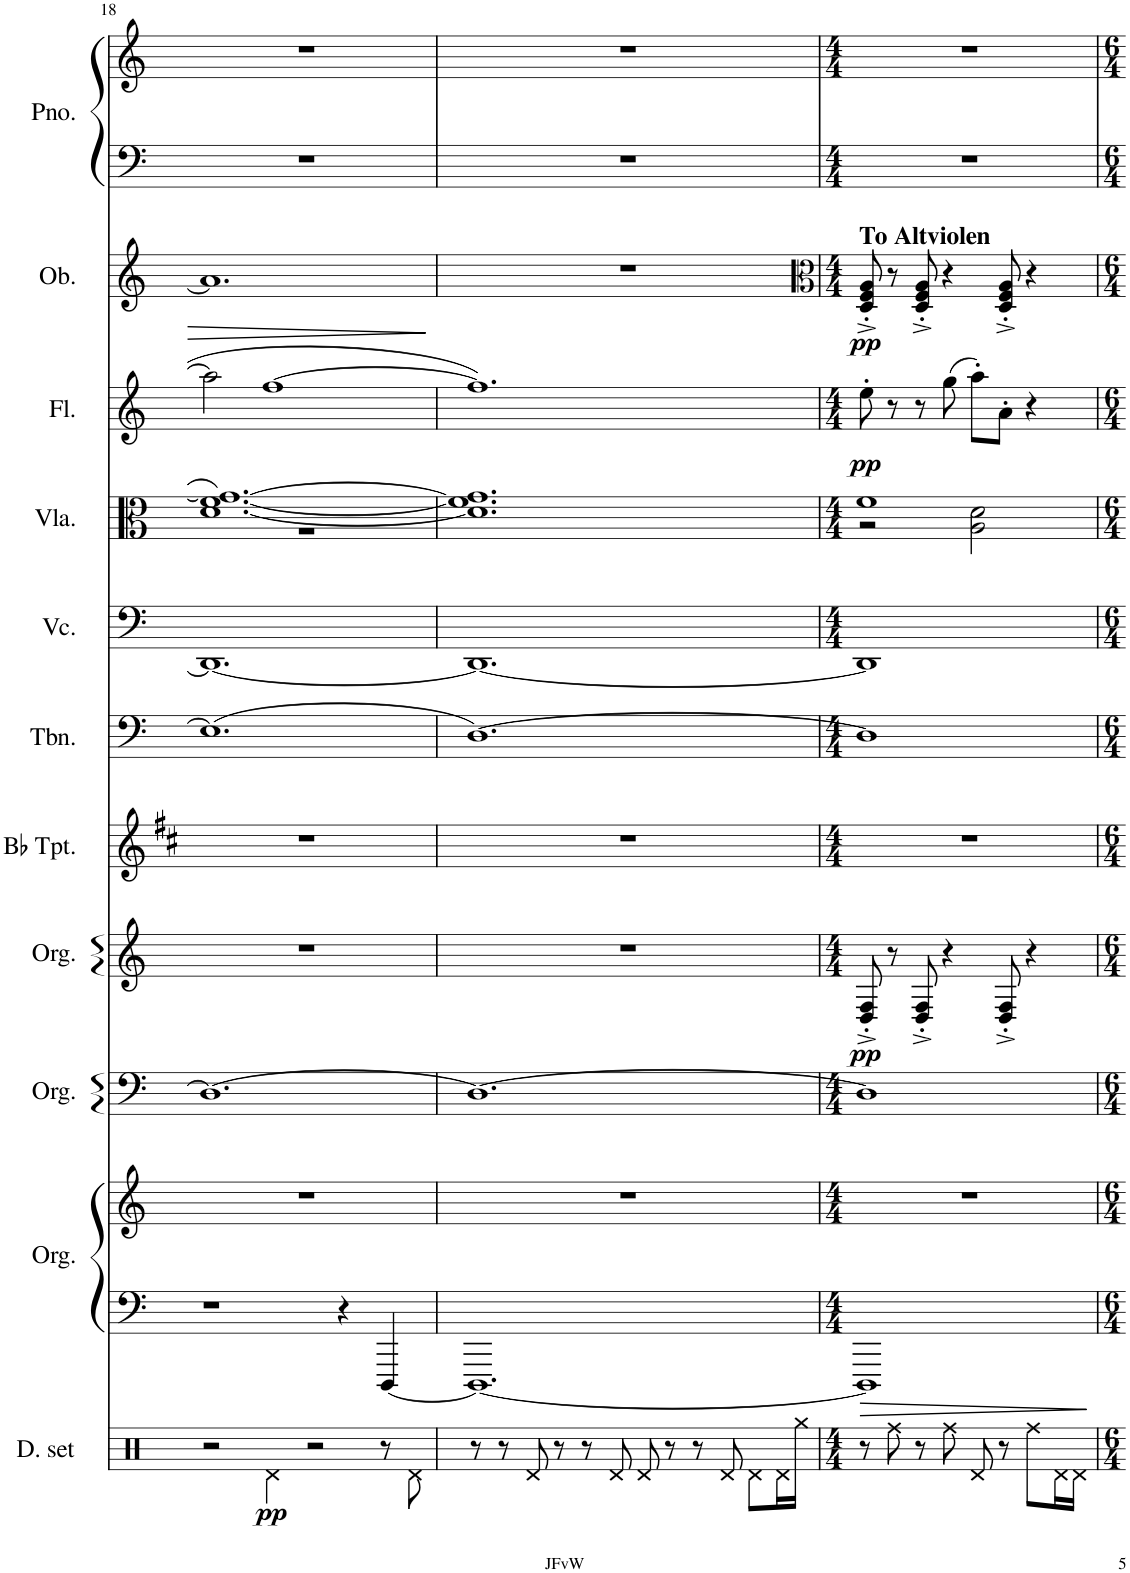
**kern	**dynam	**kern	**kern	**kern	**kern	**dynam	**kern	**kern	**kern	**kern	**kern	**dynam	**kern	**dynam	**kern	**kern
*part11	*part11	*part10	*part10	*part9	*part8	*part8	*part7	*part6	*part5	*part4	*part3	*part3	*part2	*part2	*part1	*part1
*staff13	*staff13	*staff12	*staff11	*staff10	*staff9	*staff9	*staff8	*staff7	*staff6	*staff5	*staff4	*staff4	*staff3	*staff3	*staff2	*staff1
*I"Drumset	*	*I"Orgel	*	*I"Orgel	*I"Pijporgel	*	*I"Trompet in Bb	*I"Trombone	*I"Cello	*I"Altviool	*I"Dwarsfluit	*	*I"Akoestische gitaar	*	*I"Piano	*
*I'D. set	*	*I'Org.	*	*I'Org.	*	*	*	*I'Tbn.	*	*	*	*	*I'Git.	*	*I'Pno.	*
!!LO:PB:g=z
*clefX	*	*clefF4	*clefG2	*clefF4	*clefG2	*	*clefG2	*clefF4	*clefF4	*clefC3	*clefG2	*	*clefG2	*	*clefF4	*clefG2
*	*	*	*	*	*	*	*Trd1c2	*	*	*	*	*	*	*	*	*
*k[]	*	*k[]	*k[]	*k[]	*k[]	*	*k[f#c#]	*k[]	*k[]	*k[]	*k[]	*	*k[]	*	*k[]	*k[]
*M6/4	*	*M6/4	*M6/4	*M6/4	*M6/4	*	*M6/4	*M6/4	*M6/4	*M6/4	*M6/4	*	*M6/4	*	*M6/4	*M6/4
=18	=18	=18	=18	=18	=18	=18	=18	=18	=18	=18	=18	=18	=18	=18	=18	=18
*	*	*	*	*	*	*	*	*	*	*^	*	*	*	*	*	*
!	!	!	!	!	!	!	!	!	!	!	!	!	!	!	!LO:HP:b	!	!
2r	.	1r	1.r	1.D_	1.r	.	1.r	(1.E]	1.DD_	[<1.d [<1.f 1.g_	1.r	2aa\]	.	1.a]	>	1.r	1.r
!	!LO:DY:b	!	!	!	!	!	!	!	!	!	!	!	!	!	!	!	!
4Rd\	pp	.	.	.	.	.	.	.	.	.	.	[1ff	.	.	.	.	.
2r	.	.	.	.	.	.	.	.	.	.	.	.	.	.	.	.	.
.	.	4r	.	.	.	.	.	.	.	.	.	.	.	.	.	.	.
8r	.	[4DDD/	.	.	.	.	.	.	.	.	.	.	.	.	.	.	.
8Rd\	.	.	.	.	.	.	.	.	.	.	.	.	.	.	.	.	.
*	*	*	*	*	*	*	*	*	*	*v	*v	*	*	*	*	*	*
=19	=19	=19	=19	=19	=19	=19	=19	=19	=19	=19	=19	=19	=19	=19	=19	=19
8r	.	1.DDD_	1.r	1.D_	1.r	.	1.r	[1.D)	1.DD_	1.d] 1.f] 1.g]	1.ff]	.	1.r	.	1.r	1.r
8r	.	.	.	.	.	.	.	.	.	.	.	.	.	.	.	.
8Rd/	.	.	.	.	.	.	.	.	.	.	.	.	.	.	.	.
8r	.	.	.	.	.	.	.	.	.	.	.	.	.	.	.	.
8r	.	.	.	.	.	.	.	.	.	.	.	.	.	.	.	.
8Rd/	.	.	.	.	.	.	.	.	.	.	.	.	.	.	.	.
8Rd/	.	.	.	.	.	.	.	.	.	.	.	.	.	.	.	.
8r	.	.	.	.	.	.	.	.	.	.	.	.	.	.	.	.
8r	.	.	.	.	.	.	.	.	.	.	.	.	.	.	.	.
8Rd/	.	.	.	.	.	.	.	.	.	.	.	.	.	.	.	.
8Rd\L	.	.	.	.	.	.	.	.	.	.	.	.	.	.	.	.
16Rd\L	.	.	.	.	.	.	.	.	.	.	.	.	.	.	.	.
16Rgg\JJ	.	.	.	.	.	.	.	.	.	.	.	.	.	.	.	.
.	.	.	.	.	.	.	.	.	.	.	.	.	.	]	.	.
=20	=20	=20	=20	=20	=20	=20	=20	=20	=20	=20	=20	=20	=20	=20	=20	=20
*	*	*	*	*	*	*	*	*	*	*	*	*	*clefC3	*	*	*
*M4/4	*	*M4/4	*M4/4	*M4/4	*M4/4	*	*M4/4	*M4/4	*M4/4	*M4/4	*M4/4	*	*M4/4	*	*M4/4	*M4/4
*	*	*	*	*	*	*	*	*	*	*^	*	*	*	*	*	*
!	!	!	!	!	!	!	!	!	!	!	!	!	!	!LO:TX:a:B:t=To Altviolen	!	!	!
!	!	!	!	!	!	!LO:DY:b	!	!	!	!	!	!	!LO:DY:b	!	!LO:DY:b	!	!
8r	.	1DDD]	1r	1D]	8D/'^ 8F/'^	pp	1r	1D]	1DD]	1f	2r	8ee'\	pp	8D/'^ 8F/'^ 8A/'^	pp	1r	1r
8Rff\	.	.	.	.	8r	.	.	.	.	.	.	8r	.	8r	.	.	.
8r	.	.	.	.	8D/'^ 8F/'^	.	.	.	.	.	.	8r	.	8D/'^ 8F/'^ 8A/'^	.	.	.
8Rff\	.	.	.	.	4r	.	.	.	.	.	.	(8gg\	.	4r	.	.	.
8Rd/	.	.	.	.	.	.	.	.	.	.	2A\ 2d\	8aa'\L)	.	.	.	.	.
8r	.	.	.	.	8D/'^ 8F/'^	.	.	.	.	.	.	8a'\J	.	8D/'^ 8F/'^ 8A/'^	.	.	.
8Rff\L	.	.	.	.	4r	.	.	.	.	.	.	4r	.	4r	.	.	.
16Rd\L	.	.	.	.	.	.	.	.	.	.	.	.	.	.	.	.	.
16Rd\JJ	.	.	.	.	.	.	.	.	.	.	.	.	.	.	.	.	.
*	*	*	*	*	*	*	*	*	*	*v	*v	*	*	*	*	*	*
=	=	=	=	=	=	=	=	=	=	=	=	=	=	=	=	=
*-	*-	*-	*-	*-	*-	*-	*-	*-	*-	*-	*-	*-	*-	*-	*-	*-
